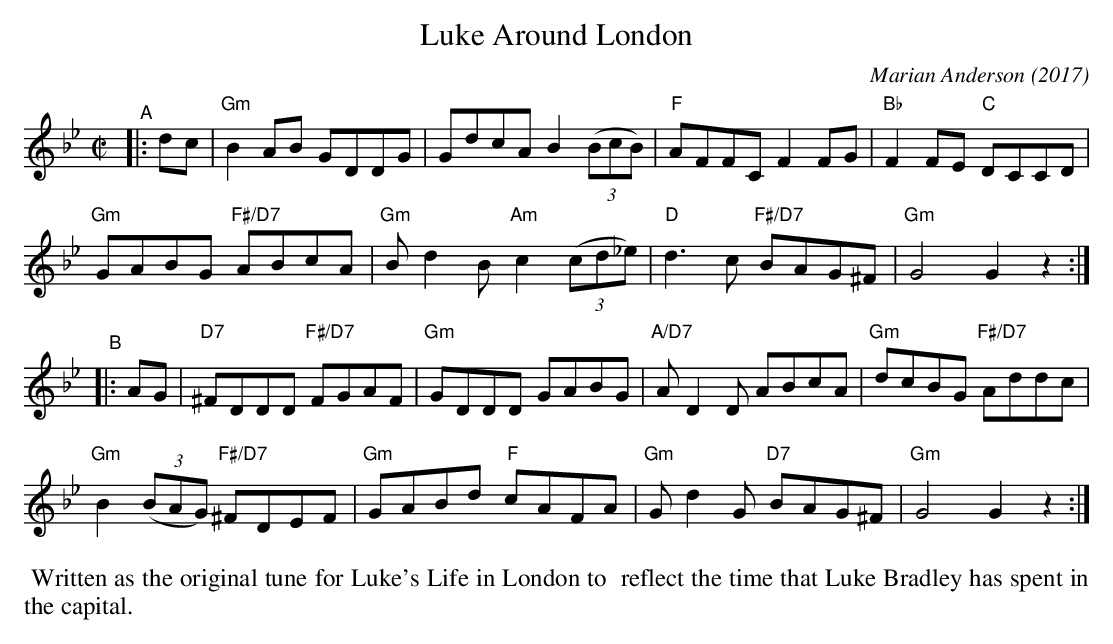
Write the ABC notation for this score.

X:1
T: Luke Around London
C: Marian Anderson (2017)
M: C|
L: 1/8
K: Gm
"^A"|: dc |\
"Gm"B2AB GDDG | GdcA B2 (3(BcB) | "F"AFFC F2FG | "Bb"F2FE "C"DCCD |
"Gm"GABG "F#/D7"ABcA | "Gm"Bd2B "Am"c2 (3(cd_e) | "D"d3c "F#/D7"BAG^F | "Gm"G4 G2z2 :|
"^B"|: AG |\
"D7"^FDDD "F#/D7"FGAF | "Gm"GDDD GABG | "A/D7"AD2D ABcA | "Gm"dcBG "F#/D7"Addc |
"Gm"B2 (3(BAG) "F#/D7"^FDEF | "Gm"GABd "F"cAFA | "Gm"Gd2G "D7"BAG^F | "Gm"G4 G2z2 :|
